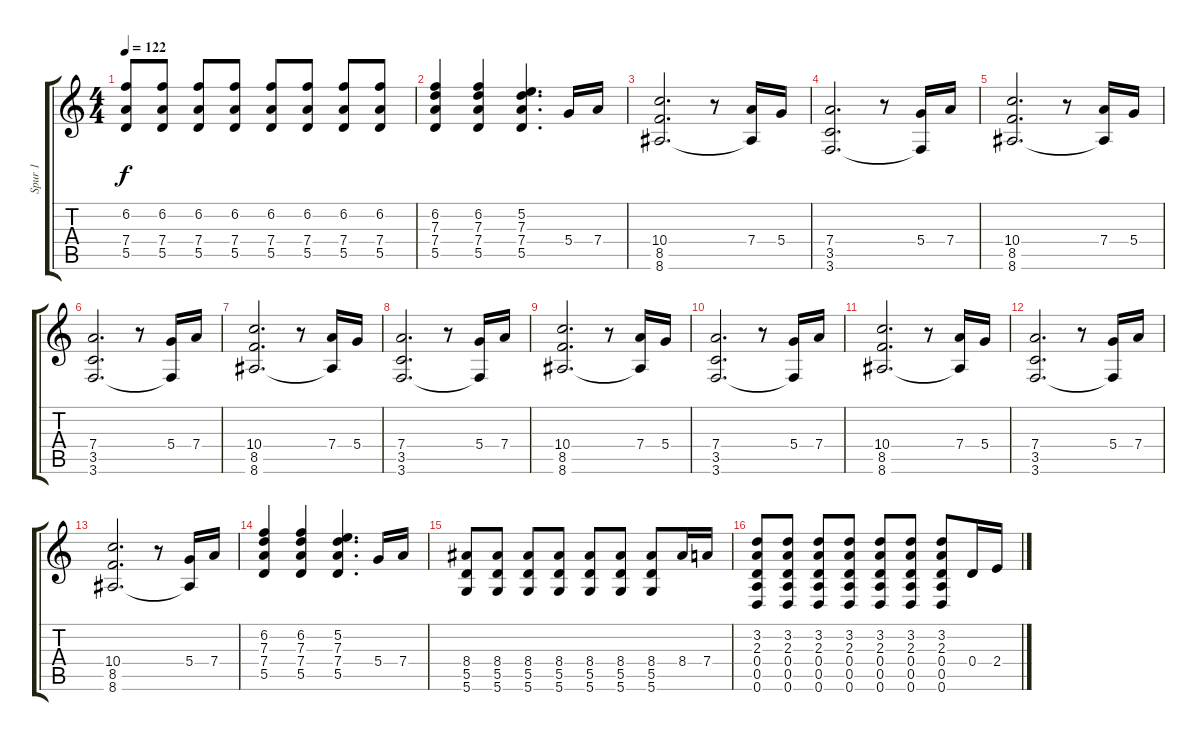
\track ("Spur 1" "Spur 1") {instrument distortionguitar}
\staff {score tabs}
\tuning (E4 B3 G3 D3 A2 D2) {hide}
\ts (4 4)
\tempo 122
\clef g2
\ks c
(6.2 7.4 5.5).8{dy f} (6.2 7.4 5.5).8 (6.2 7.4 5.5).8 (6.2 7.4 5.5).8 (6.2 7.4 5.5).8 (6.2 7.4 5.5).8 (6.2 7.4 5.5).8 (6.2 7.4 5.5).8 |
(6.2 7.3 7.4 5.5).4 (6.2 7.3 7.4 5.5).4 (5.2 7.3 7.4 5.5).4{d} 5.4.16 7.4.16 |
(10.4 8.5 8.6).2{d} r.8 (7.4 8.6{t}).16 5.4.16 |
(7.4 3.5 3.6).2{d} r.8 (5.4 3.6{t}).16 7.4.16 |
(10.4 8.5 8.6).2{d} r.8 (7.4 8.6{t}).16 5.4.16 |
(7.4 3.5 3.6).2{d} r.8 (5.4 3.6{t}).16 7.4.16 |
(10.4 8.5 8.6).2{d} r.8 (7.4 8.6{t}).16 5.4.16 |
(7.4 3.5 3.6).2{d} r.8 (5.4 3.6{t}).16 7.4.16 |
(10.4 8.5 8.6).2{d} r.8 (7.4 8.6{t}).16 5.4.16 |
(7.4 3.5 3.6).2{d} r.8 (5.4 3.6{t}).16 7.4.16 |
(10.4 8.5 8.6).2{d} r.8 (7.4 8.6{t}).16 5.4.16 |
(7.4 3.5 3.6).2{d} r.8 (5.4 3.6{t}).16 7.4.16 |
(10.4 8.5 8.6).2{d} r.8 (5.4 8.6{t}).16 7.4.16 |
(6.2 7.3 7.4 5.5).4 (6.2 7.3 7.4 5.5).4 (5.2 7.3 7.4 5.5).4{d} 5.4.16 7.4.16 |
(8.4 5.5 5.6).8 (8.4 5.5 5.6).8 (8.4 5.5 5.6).8 (8.4 5.5 5.6).8 (8.4 5.5 5.6).8 (8.4 5.5 5.6).8 (8.4 5.5 5.6).8 8.4.16 7.4.16 |
(3.2 2.3 0.4 0.5 0.6).8 (3.2 2.3 0.4 0.5 0.6).8 (3.2 2.3 0.4 0.5 0.6).8 (3.2 2.3 0.4 0.5 0.6).8 (3.2 2.3 0.4 0.5 0.6).8 (3.2 2.3 0.4 0.5 0.6).8 (3.2 2.3 0.4 0.5 0.6).8 0.4.16 2.4.16
